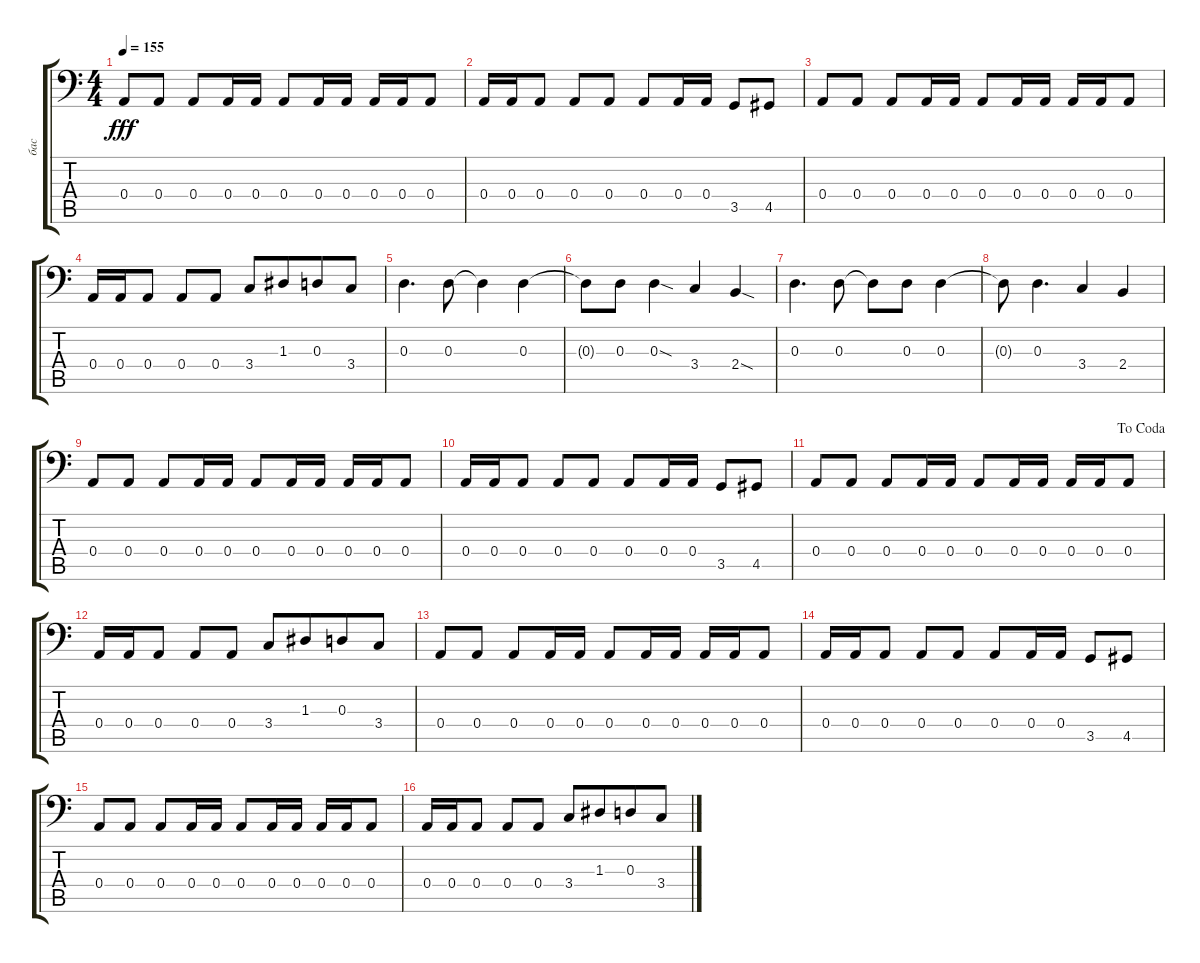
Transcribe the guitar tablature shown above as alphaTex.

\track ("бас" "бас") {instrument electricbassfinger}
\staff {score tabs}
\tuning (C3 G2 D2 A1 E1 B0) {hide}
\ts (4 4)
\tempo 155
\clef f4
\ks aminor
0.4.8{dy fff} 0.4.8 0.4.8 0.4.16 0.4.16 0.4.8 0.4.16 0.4.16 0.4.16 0.4.16 0.4.8 |
0.4.16 0.4.16 0.4.8 0.4.8 0.4.8 0.4.8 0.4.16 0.4.16 3.5.8 4.5.8 |
0.4.8 0.4.8 0.4.8 0.4.16 0.4.16 0.4.8 0.4.16 0.4.16 0.4.16 0.4.16 0.4.8 |
0.4.16 0.4.16 0.4.8 0.4.8 0.4.8 3.4.8 1.3.8{beam merge} 0.3.8 3.4.8 |
0.3.4{d} 0.3.8 0.3{t}.4 0.3.4 |
0.3{t}.8 0.3.8 0.3{sod}.4 3.4.4 2.4{sod}.4 |
0.3.4{d} 0.3.8 0.3{t}.8 0.3.8 0.3.4 |
0.3{t}.8 0.3.4{d} 3.4.4 2.4.4 |
0.4.8 0.4.8 0.4.8 0.4.16 0.4.16 0.4.8 0.4.16 0.4.16 0.4.16 0.4.16 0.4.8 |
0.4.16 0.4.16 0.4.8 0.4.8 0.4.8 0.4.8 0.4.16 0.4.16 3.5.8 4.5.8 |
\jump dacoda
0.4.8 0.4.8 0.4.8 0.4.16 0.4.16 0.4.8 0.4.16 0.4.16 0.4.16 0.4.16 0.4.8 |
0.4.16 0.4.16 0.4.8 0.4.8 0.4.8 3.4.8 1.3.8{beam merge} 0.3.8 3.4.8 |
0.4.8 0.4.8 0.4.8 0.4.16 0.4.16 0.4.8 0.4.16 0.4.16 0.4.16 0.4.16 0.4.8 |
0.4.16 0.4.16 0.4.8 0.4.8 0.4.8 0.4.8 0.4.16 0.4.16 3.5.8 4.5.8 |
0.4.8 0.4.8 0.4.8 0.4.16 0.4.16 0.4.8 0.4.16 0.4.16 0.4.16 0.4.16 0.4.8 |
0.4.16 0.4.16 0.4.8 0.4.8 0.4.8 3.4.8 1.3.8{beam merge} 0.3.8 3.4.8
